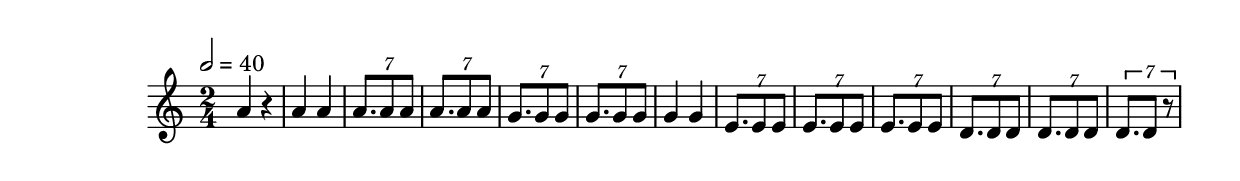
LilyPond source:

 \version "2.20.0"

music = {
\time 2/4 \tempo 2=40
\relative {
   \transpose d a 
   {
     \relative {
     d'4 r |
     d4 d  \tuplet 7/8 2 { d8. d8 d} |  \tuplet 7/8 2 { d8. d8 d} |
     }
   }
   \transpose d g' 
   %\transpose d d'
   {
      \tuplet 7/8 2 { d8. d8 d} | \tuplet 7/8 2 { d8. d8 d} d4 d |
   }
   \transpose a e' 
   {
     \relative {
     \tuplet 7/8 2 { a8. a8 a} \tuplet 7/8 2 { a8. a8 a} |    \tuplet 7/8 2 { a8. a8 a} |
     }
   }
   \transpose ais d' 
   {
     \tuplet 7/8 2 { ais8. ais8 ais }  |    \tuplet 7/8 2 { ais8. ais8 ais }  |    \tuplet 7/8 2 { ais8. ais8 r } 
   }
}

}

\score{
  \music
  \midi{}
  \layout{}
}



